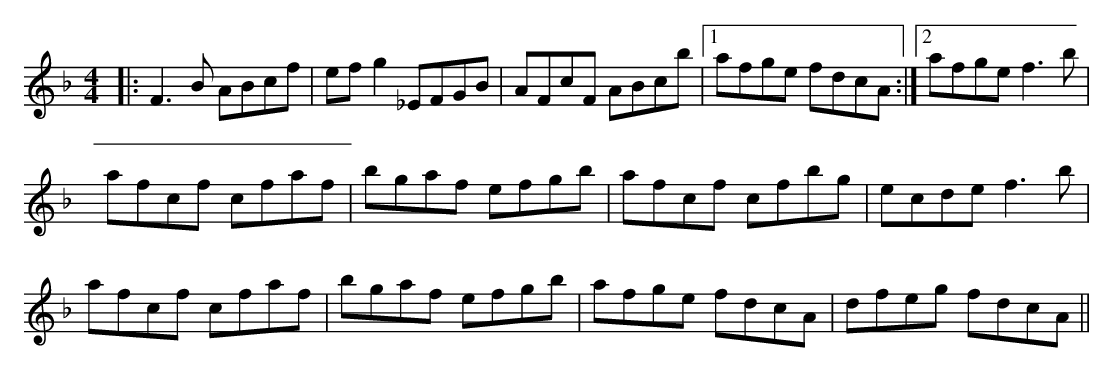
X:1
M:4/4
K:F
|:F3B ABcf|efg2 _EFGB|AFcF ABcb|1 afge fdcA:|2 afge f3b|
afcf cfaf|bgaf efgb|afcf cfbg|ecde f3b|
afcf cfaf|bgaf efgb|afge fdcA|dfeg fdcA||
